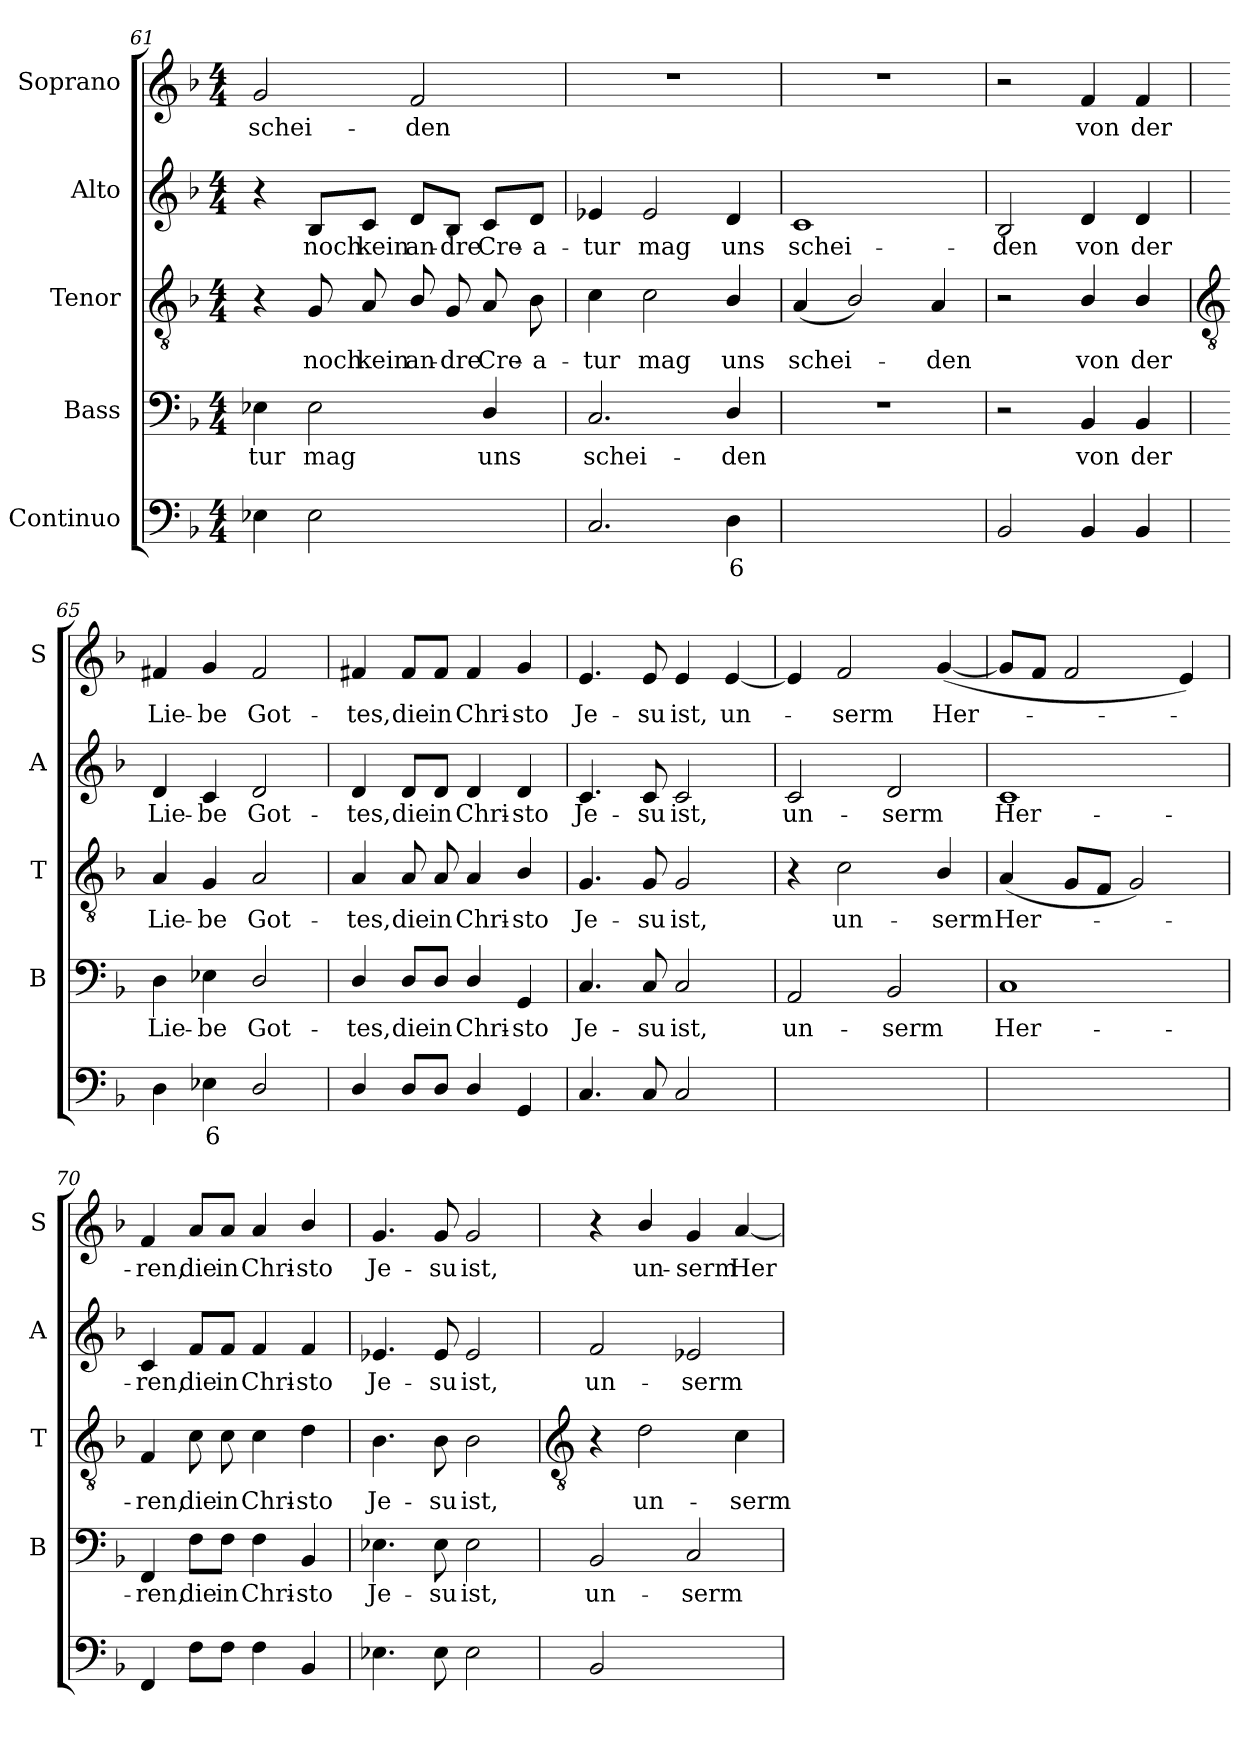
**kern	**text	**text	**kern	**text	**kern	**text	**kern	**text	**kern	**text
*part5	*part5	*part5	*part4	*part4	*part3	*part3	*part2	*part2	*part1	*part1
*staff5	*staff5	*staff5	*staff4	*staff4	*staff3	*staff3	*staff2	*staff2	*staff1	*staff1
*I"Continuo	*	*	*I"Bass	*	*I"Tenor	*	*I"Alto	*	*I"Soprano	*
*	*	*	*I'B	*	*I'T	*	*I'A	*	*I'S	*
*clefF4	*	*	*clefF4	*	*clefGv2	*	*clefG2	*	*clefG2	*
*k[b-]	*	*	*k[b-]	*	*k[b-]	*	*k[b-]	*	*k[b-]	*
*F:	*	*	*F:	*	*F:	*	*F:	*	*F:	*
*M4/4	*	*	*M4/4	*	*M4/4	*	*M4/4	*	*M4/4	*
=61	=61	=61	=61	=61	=61	=61	=61	=61	=61	=61
!	!	!	!	!LO:LY:b	!	!	!	!	!	!LO:LY:b
4E-X	.	.	4E-X	-tur	4r	.	4r	.	2g	schei-
!	!	!	!	!LO:LY:b	!	!LO:LY:b	!	!LO:LY:b	!	!
2E-	.	.	2E-	mag	8G	noch	8B-/L	noch	.	.
!	!	!	!	!	!	!LO:LY:b	!	!LO:LY:b	!	!
.	.	.	.	.	8A	kein	8c/J	kein	.	.
!	!	!	!	!	!	!LO:LY:b	!	!LO:LY:b	!	!LO:LY:b
.	.	.	.	.	8B-/	an-	8d/L	an-	2f	-den
!	!	!	!	!	!	!LO:LY:b	!	!LO:LY:b	!	!
.	.	.	.	.	8G	-dre	8B-/J	-dre	.	.
!	!LO:LY:b	!	!	!LO:LY:b	!	!LO:LY:b	!	!LO:LY:b	!	!
[8DLyy	5	.	4D/	uns	8A	Cre-	8c/L	Cre-	.	.
!	!LO:LY:b	!	!	!	!	!LO:LY:b	!	!LO:LY:b	!	!
8DJyy]	6	.	.	.	8B-	-a-	8d/J	-a-	.	.
=62	=62	=62	=62	=62	=62	=62	=62	=62	=62	=62
!	!	!	!	!LO:LY:b	!	!LO:LY:b	!	!LO:LY:b	!	!
2.C	.	.	2.C	schei-	4c	-tur	4e-X	-tur	1r	.
!	!	!	!	!	!	!LO:LY:b	!	!LO:LY:b	!	!
.	.	.	.	.	2c	mag	2e-	mag	.	.
!	!LO:LY:b	!	!	!LO:LY:b	!	!LO:LY:b	!	!LO:LY:b	!	!
4D	6	.	4D/	-den	4B-/	uns	4d	uns	.	.
=63	=63	=63	=63	=63	=63	=63	=63	=63	=63	=63
!	!LO:LY:b	!	!	!	!	!LO:LY:b	!	!LO:LY:b	!	!
[4Fyy	3	.	1r	.	(<4A	schei-	1c	schei-	1r	.
!	!LO:LY:b	!	!	!	!	!	!	!	!	!
2Fyy_	4	.	.	.	2B-/)	.	.	.	.	.
!	!LO:LY:b	!	!	!	!	!LO:LY:b	!	!	!	!
4Fyy]	3	.	.	.	4A	den	.	.	.	.
=64	=64	=64	=64	=64	=64	=64	=64	=64	=64	=64
!	!	!	!	!	!	!	!	!LO:LY:b	!	!
2BB-	.	.	2r	.	2r	.	2B-	-den	2r	.
!	!	!	!	!LO:LY:b	!	!LO:LY:b	!	!LO:LY:b	!	!LO:LY:b
4BB-	.	.	4BB-	von	4B-/	von	4d	von	4f	von
!	!	!	!	!LO:LY:b	!	!LO:LY:b	!	!LO:LY:b	!	!LO:LY:b
4BB-	.	.	4BB-	der	4B-/	der	4d	der	4f	der
!!LO:LB:g=z
=65	=65	=65	=65	=65	=65	=65	=65	=65	=65	=65
*	*	*	*	*	*clefGv2	*	*	*	*	*
!	!	!	!	!LO:LY:b	!	!LO:LY:b	!	!LO:LY:b	!	!LO:LY:b
4D	.	.	4D	Lie-	4A	Lie-	4d	Lie-	4f#X	Lie-
!	!LO:LY:b	!	!	!LO:LY:b	!	!LO:LY:b	!	!LO:LY:b	!	!LO:LY:b
4E-X	6	.	4E-X	-be	4G	-be	4c	-be	4g	-be
!	!	!	!	!LO:LY:b	!	!LO:LY:b	!	!LO:LY:b	!	!LO:LY:b
2D/	.	.	2D/	Got-	2A	Got-	2d	Got-	2f#	Got-
=66	=66	=66	=66	=66	=66	=66	=66	=66	=66	=66
!	!	!	!	!LO:LY:b	!	!LO:LY:b	!	!LO:LY:b	!	!LO:LY:b
4D/	.	.	4D/	-tes,	4A	-tes,	4d	-tes,	4f#X	-tes,
!	!	!	!	!LO:LY:b	!	!LO:LY:b	!	!LO:LY:b	!	!LO:LY:b
8D/L	.	.	8D/L	die	8A	die	8d/L	die	8f#/L	die
!	!	!	!	!LO:LY:b	!	!LO:LY:b	!	!LO:LY:b	!	!LO:LY:b
8D/J	.	.	8D/J	in	8A	in	8d/J	in	8f#/J	in
!	!	!	!	!LO:LY:b	!	!LO:LY:b	!	!LO:LY:b	!	!LO:LY:b
4D/	.	.	4D/	Chri-	4A	Chri-	4d	Chri-	4f#	Chri-
!	!	!	!	!LO:LY:b	!	!LO:LY:b	!	!LO:LY:b	!	!LO:LY:b
4GG	.	.	4GG	-sto	4B-/	-sto	4d	-sto	4g	-sto
=67	=67	=67	=67	=67	=67	=67	=67	=67	=67	=67
!	!	!	!	!LO:LY:b	!	!LO:LY:b	!	!LO:LY:b	!	!LO:LY:b
4.C	.	.	4.C	Je-	4.G	Je-	4.c	Je-	4.e	Je-
!	!	!	!	!LO:LY:b	!	!LO:LY:b	!	!LO:LY:b	!	!LO:LY:b
8C	.	.	8C	-su	8G	-su	8c	-su	8e	-su
!	!	!	!	!LO:LY:b	!	!LO:LY:b	!	!LO:LY:b	!	!LO:LY:b
2C	.	.	2C	ist,	2G	ist,	2c	ist,	4e	ist,
!	!	!	!	!	!	!	!	!	!	!LO:LY:b
.	.	.	.	.	.	.	.	.	[4e	un-
=68	=68	=68	=68	=68	=68	=68	=68	=68	=68	=68
!	!LO:LY:b	!	!	!LO:LY:b	!	!	!	!LO:LY:b	!	!
[4AAyy	5	.	2AA	un-	4r	.	2c	un-	4e]	.
!	!LO:LY:b	!	!	!	!	!LO:LY:b	!	!	!	!LO:LY:b
4AAyy]	6	.	.	.	2c	un-	.	.	2f	serm
!	!LO:LY:b	!	!	!LO:LY:b	!	!	!	!LO:LY:b	!	!
[4BB-yy	5	.	2BB-	-serm	.	.	2d	-serm	.	.
!	!LO:LY:b	!	!	!	!	!LO:LY:b	!	!	!	!LO:LY:b
4BB-yy]	6	.	.	.	4B-/	-serm	.	.	(<[4g	Her-
=69	=69	=69	=69	=69	=69	=69	=69	=69	=69	=69
!	!LO:LY:b	!LO:LY:b	!	!LO:LY:b	!	!LO:LY:b	!	!LO:LY:b	!	!
[4Cyy	6	3	1C	Her-	(<4A	Her-	1c	Her-	8g/L]	.
.	.	.	.	.	.	.	.	.	8f/J	.
!	!	!LO:LY:b	!	!	!	!	!	!	!	!
2Cyy_	.	4	.	.	8GL	.	.	.	2f	.
.	.	.	.	.	8FJ	.	.	.	.	.
.	.	.	.	.	2G)	.	.	.	.	.
!	!	!LO:LY:b	!	!	!	!	!	!	!	!
4Cyy]	.	3	.	.	.	.	.	.	4e)	.
=70	=70	=70	=70	=70	=70	=70	=70	=70	=70	=70
!	!	!	!	!LO:LY:b	!	!LO:LY:b	!	!LO:LY:b	!	!LO:LY:b
4FF	.	.	4FF	-ren,	4F	ren,	4c	-ren,	4f	ren,
!	!	!	!	!LO:LY:b	!	!LO:LY:b	!	!LO:LY:b	!	!LO:LY:b
8FL	.	.	8F\L	die	8c	die	8f/L	die	8a/L	die
!	!	!	!	!LO:LY:b	!	!LO:LY:b	!	!LO:LY:b	!	!LO:LY:b
8FJ	.	.	8F\J	in	8c	in	8f/J	in	8a/J	in
!	!	!	!	!LO:LY:b	!	!LO:LY:b	!	!LO:LY:b	!	!LO:LY:b
4F	.	.	4F	Chri-	4c	Chri-	4f	Chri-	4a	Chri-
!	!	!	!	!LO:LY:b	!	!LO:LY:b	!	!LO:LY:b	!	!LO:LY:b
4BB-	.	.	4BB-	-sto	4d	-sto	4f	-sto	4b-/	-sto
=71	=71	=71	=71	=71	=71	=71	=71	=71	=71	=71
!	!	!	!	!LO:LY:b	!	!LO:LY:b	!	!LO:LY:b	!	!LO:LY:b
4.E-X	.	.	4.E-X	Je-	4.B-	Je-	4.e-X	Je-	4.g	Je-
!	!	!	!	!LO:LY:b	!	!LO:LY:b	!	!LO:LY:b	!	!LO:LY:b
8E-	.	.	8E-	-su	8B-	-su	8e-	-su	8g	-su
!	!	!	!	!LO:LY:b	!	!LO:LY:b	!	!LO:LY:b	!	!LO:LY:b
2E-	.	.	2E-	ist,	2B-	ist,	2e-	ist,	2g	ist,
!!LO:LB:g=z
=72	=72	=72	=72	=72	=72	=72	=72	=72	=72	=72
*	*	*	*	*	*clefGv2	*	*	*	*	*
!	!	!	!	!LO:LY:b	!	!	!	!LO:LY:b	!	!
2BB-	.	.	2BB-	un-	4r	.	2f	un-	4r	.
!	!	!	!	!	!	!LO:LY:b	!	!	!	!LO:LY:b
.	.	.	.	.	2d	un-	.	.	4b-/	un-
!	!LO:LY:b	!	!	!LO:LY:b	!	!	!	!LO:LY:b	!	!LO:LY:b
[4Cyy	5	.	2C	-serm	.	.	2e-X	-serm	4g	-serm
!	!LO:LY:b	!	!	!	!	!LO:LY:b	!	!	!	!LO:LY:b
4Cyy]	6	.	.	.	4c	-serm	.	.	[4a	Her-
=	=	=	=	=	=	=	=	=	=	=
*-	*-	*-	*-	*-	*-	*-	*-	*-	*-	*-
